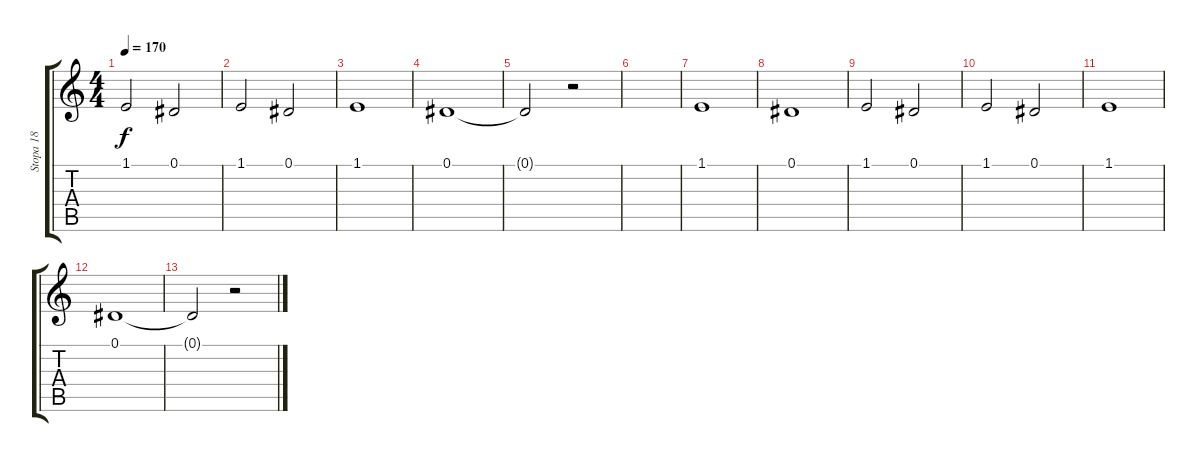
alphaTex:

\track ("Stopa 18" "Stopa 18") {instrument stringensemble1}
\staff {score tabs}
\tuning (Eb4 Bb3 Gb3 Db3 Ab2 Eb2) {hide}
\ts (4 4)
\tempo 170
\clef g2
\ks c
1.1.2{dy f} 0.1.2 |
1.1.2 0.1.2 |
1.1.1 |
0.1.1 |
0.1{t}.2 r.2 |
|
1.1.1 |
0.1.1 |
1.1.2 0.1.2 |
1.1.2 0.1.2 |
1.1.1 |
0.1.1 |
0.1{t}.2 r.2
